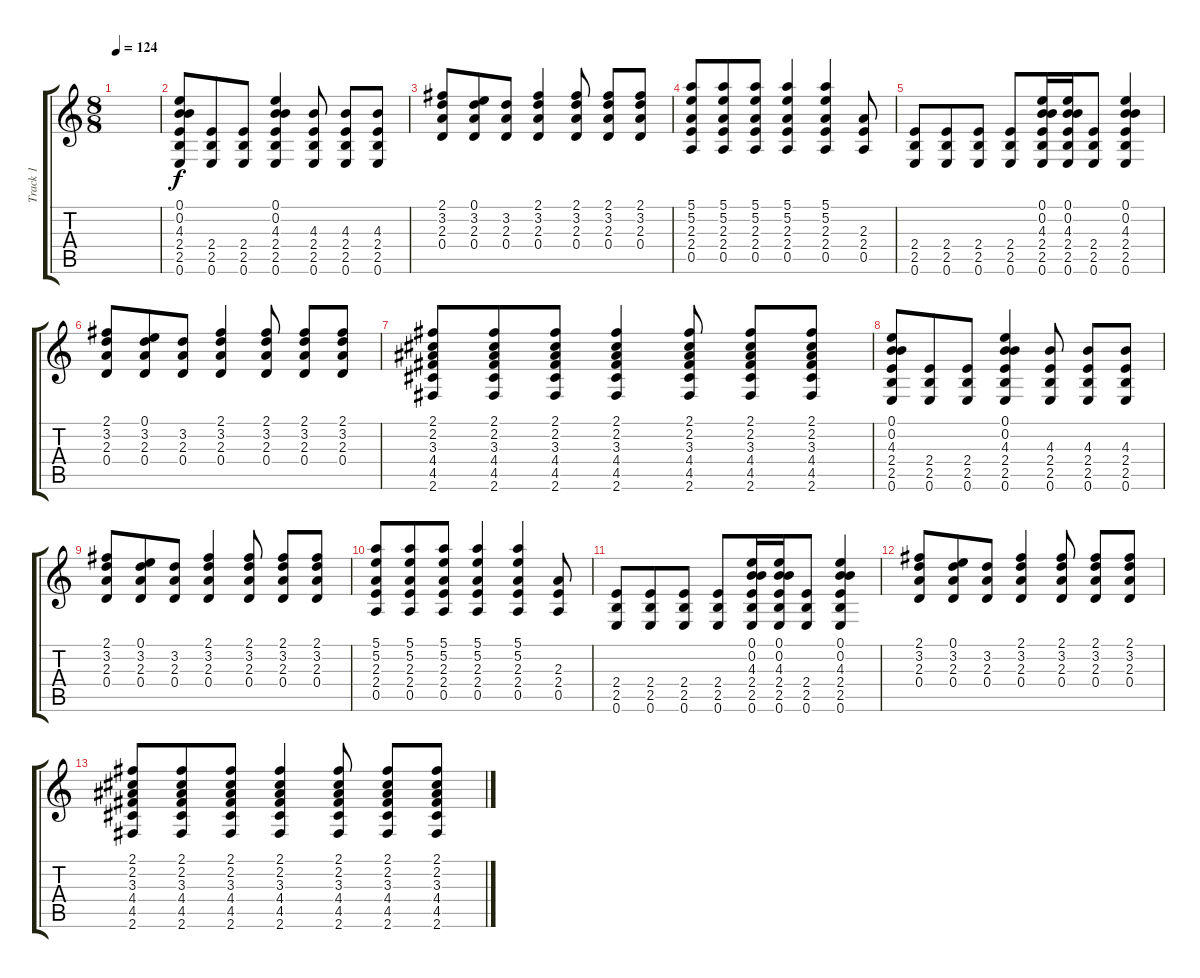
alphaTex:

\track ("Track 1" "Track 1") {instrument acousticguitarsteel}
\staff {score tabs}
\tuning (E4 B3 G3 D3 A2 E2) {hide}
\ts (8 8)
\tempo 124
\clef g2
\ks c
|
(0.1 0.2 4.3 2.4 2.5 0.6).8{volume 10} (2.4 2.5 0.6).8 (2.4 2.5 0.6).8 (0.1 0.2 4.3 2.4 2.5 0.6).4 (4.3 2.4 2.5 0.6).8 (4.3 2.4 2.5 0.6).8 (4.3 2.4 2.5 0.6).8 |
(2.1 3.2 2.3 0.4).8 (0.1 3.2 2.3 0.4).8 (3.2 2.3 0.4).8 (2.1 3.2 2.3 0.4).4 (2.1 3.2 2.3 0.4).8 (2.1 3.2 2.3 0.4).8 (2.1 3.2 2.3 0.4).8 |
(5.1 5.2 2.3 2.4 0.5).8 (5.1 5.2 2.3 2.4 0.5).8 (5.1 5.2 2.3 2.4 0.5).8 (5.1 5.2 2.3 2.4 0.5).4 (5.1 5.2 2.3 2.4 0.5).4 (2.3 2.4 0.5).8 |
(2.4 2.5 0.6).8 (2.4 2.5 0.6).8 (2.4 2.5 0.6).8 (2.4 2.5 0.6).8 (0.1 0.2 4.3 2.4 2.5 0.6).16 (0.1 0.2 4.3 2.4 2.5 0.6).16 (2.4 2.5 0.6).8 (0.1 0.2 4.3 2.4 2.5 0.6).4 |
(2.1 3.2 2.3 0.4).8 (0.1 3.2 2.3 0.4).8 (3.2 2.3 0.4).8 (2.1 3.2 2.3 0.4).4 (2.1 3.2 2.3 0.4).8 (2.1 3.2 2.3 0.4).8 (2.1 3.2 2.3 0.4).8 |
(2.1 2.2 3.3 4.4 4.5 2.6).8 (2.1 2.2 3.3 4.4 4.5 2.6).8 (2.1 2.2 3.3 4.4 4.5 2.6).8 (2.1 2.2 3.3 4.4 4.5 2.6).4 (2.1 2.2 3.3 4.4 4.5 2.6).8 (2.1 2.2 3.3 4.4 4.5 2.6).8 (2.1 2.2 3.3 4.4 4.5 2.6).8 |
(0.1 0.2 4.3 2.4 2.5 0.6).8{volume 10} (2.4 2.5 0.6).8 (2.4 2.5 0.6).8 (0.1 0.2 4.3 2.4 2.5 0.6).4 (4.3 2.4 2.5 0.6).8 (4.3 2.4 2.5 0.6).8 (4.3 2.4 2.5 0.6).8 |
(2.1 3.2 2.3 0.4).8 (0.1 3.2 2.3 0.4).8 (3.2 2.3 0.4).8 (2.1 3.2 2.3 0.4).4 (2.1 3.2 2.3 0.4).8 (2.1 3.2 2.3 0.4).8 (2.1 3.2 2.3 0.4).8 |
(5.1 5.2 2.3 2.4 0.5).8 (5.1 5.2 2.3 2.4 0.5).8 (5.1 5.2 2.3 2.4 0.5).8 (5.1 5.2 2.3 2.4 0.5).4 (5.1 5.2 2.3 2.4 0.5).4 (2.3 2.4 0.5).8 |
(2.4 2.5 0.6).8 (2.4 2.5 0.6).8 (2.4 2.5 0.6).8 (2.4 2.5 0.6).8 (0.1 0.2 4.3 2.4 2.5 0.6).16 (0.1 0.2 4.3 2.4 2.5 0.6).16 (2.4 2.5 0.6).8 (0.1 0.2 4.3 2.4 2.5 0.6).4 |
(2.1 3.2 2.3 0.4).8 (0.1 3.2 2.3 0.4).8 (3.2 2.3 0.4).8 (2.1 3.2 2.3 0.4).4 (2.1 3.2 2.3 0.4).8 (2.1 3.2 2.3 0.4).8 (2.1 3.2 2.3 0.4).8 |
(2.1 2.2 3.3 4.4 4.5 2.6).8 (2.1 2.2 3.3 4.4 4.5 2.6).8 (2.1 2.2 3.3 4.4 4.5 2.6).8 (2.1 2.2 3.3 4.4 4.5 2.6).4 (2.1 2.2 3.3 4.4 4.5 2.6).8 (2.1 2.2 3.3 4.4 4.5 2.6).8 (2.1 2.2 3.3 4.4 4.5 2.6).8
